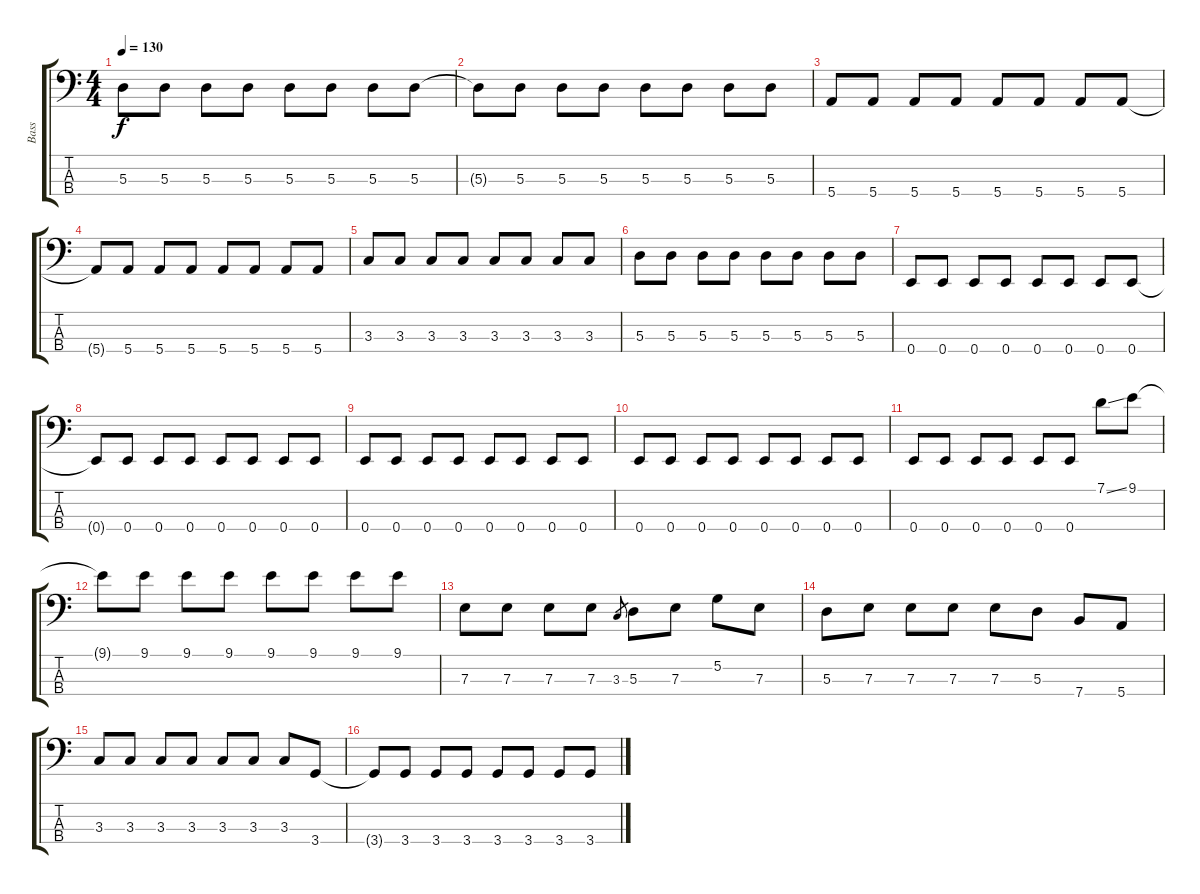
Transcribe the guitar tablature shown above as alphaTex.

\track ("Bass" "Bass") {instrument electricbassfinger}
\staff {score tabs}
\tuning (G2 D2 A1 E1) {hide}
\ts (4 4)
\tempo 130
\clef f4
\ks c
5.3.8{dy f} 5.3.8 5.3.8 5.3.8 5.3.8 5.3.8 5.3.8 5.3.8 |
5.3{t}.8 5.3.8 5.3.8 5.3.8 5.3.8 5.3.8 5.3.8 5.3.8 |
5.4.8 5.4.8 5.4.8 5.4.8 5.4.8 5.4.8 5.4.8 5.4.8 |
5.4{t}.8 5.4.8 5.4.8 5.4.8 5.4.8 5.4.8 5.4.8 5.4.8 |
3.3.8 3.3.8 3.3.8 3.3.8 3.3.8 3.3.8 3.3.8 3.3.8 |
5.3.8 5.3.8 5.3.8 5.3.8 5.3.8 5.3.8 5.3.8 5.3.8 |
0.4.8 0.4.8 0.4.8 0.4.8 0.4.8 0.4.8 0.4.8 0.4.8 |
0.4{t}.8 0.4.8 0.4.8 0.4.8 0.4.8 0.4.8 0.4.8 0.4.8 |
0.4.8 0.4.8 0.4.8 0.4.8 0.4.8 0.4.8 0.4.8 0.4.8 |
0.4.8 0.4.8 0.4.8 0.4.8 0.4.8 0.4.8 0.4.8 0.4.8 |
0.4.8 0.4.8 0.4.8 0.4.8 0.4.8 0.4.8 7.1{ss}.8 9.1.8 |
9.1{t}.8 9.1.8 9.1.8 9.1.8 9.1.8 9.1.8 9.1.8 9.1.8 |
7.3.8 7.3.8 7.3.8 7.3.8 3.3.8{gr} 5.3.8 7.3.8 5.2.8 7.3.8 |
5.3.8 7.3.8 7.3.8 7.3.8 7.3.8 5.3.8 7.4.8 5.4.8 |
3.3.8 3.3.8 3.3.8 3.3.8 3.3.8 3.3.8 3.3.8 3.4.8 |
3.4{t}.8 3.4.8 3.4.8 3.4.8 3.4.8 3.4.8 3.4.8 3.4.8
